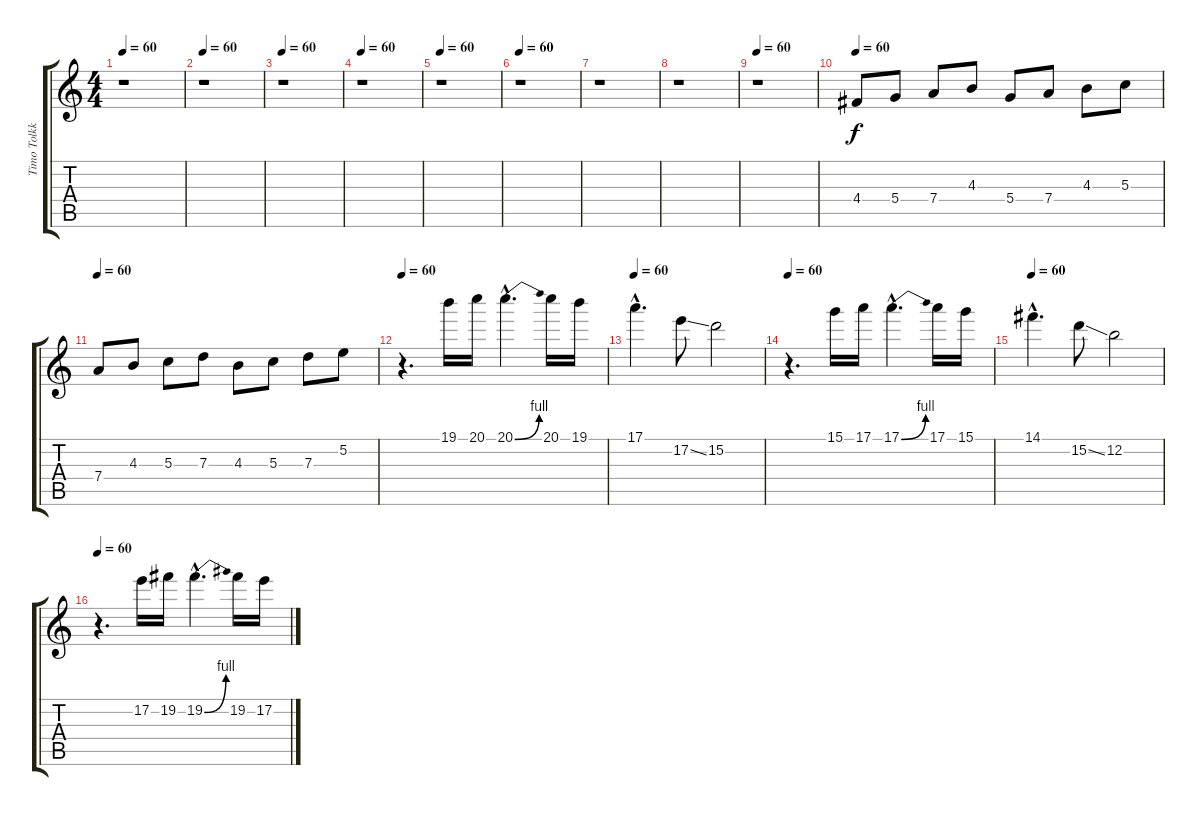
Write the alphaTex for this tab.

\track ("Timo Tolkki (Guitar 1 Lead)" "Timo Tolkk") {instrument overdrivenguitar}
\staff {score tabs}
\tuning (E4 B3 G3 D3 A2 E2) {hide}
\ts (4 4)
\tempo 60
\clef g2
\ks c
r.1{dy f} |
\tempo 60
r.1 |
\tempo 60
r.1 |
\tempo 60
r.1 |
\tempo 60
r.1 |
\tempo 60
r.1 |
r.1 |
r.1 |
\tempo 60
r.1 |
\tempo 60
4.4.8 5.4.8 7.4.8 4.3.8 5.4.8 7.4.8 4.3.8 5.3.8 |
\tempo 60
7.4.8 4.3.8 5.3.8 7.3.8 4.3.8 5.3.8 7.3.8 5.2.8 |
\tempo 60
r.4{d} 19.1.16{volume 14} 20.1.16 20.1{be (bend 0 0 60 4) hac}.4{d} 20.1.16 19.1.16 |
\tempo 60
17.1{hac}.4{d} 17.2{ss}.8 15.2.2 |
\tempo 60
r.4{d} 15.1.16 17.1.16 17.1{be (bend 0 0 60 4) hac}.4{d} 17.1.16 15.1.16 |
\tempo 60
14.1{hac}.4{d} 15.2{ss}.8 12.2.2 |
\tempo 60
r.4{d} 17.2.16 19.2.16 19.2{be (bend 0 0 60 4) hac}.4{d} 19.2.16 17.2.16
